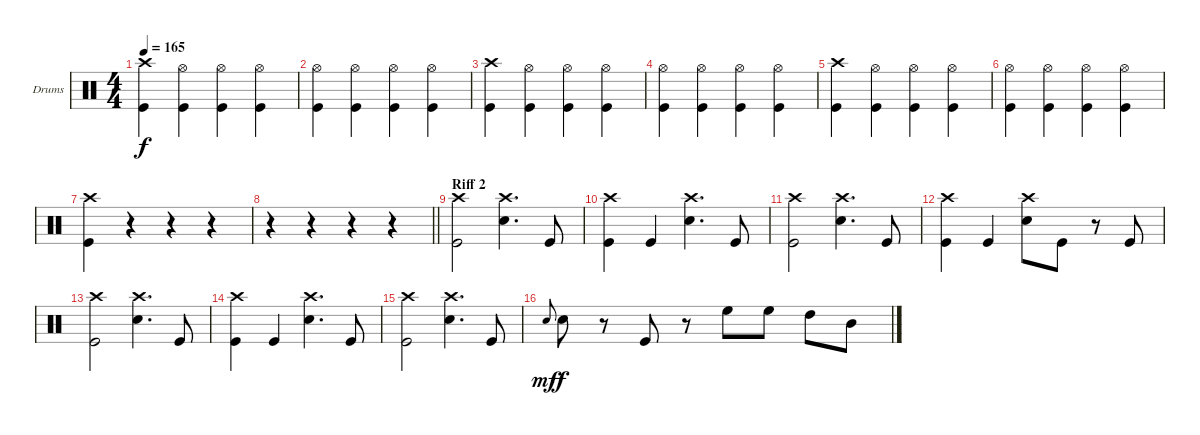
\bracketExtendMode groupsimilarinstruments
\firstSystemTrackNameOrientation horizontal
\otherSystemsTrackNameOrientation horizontal
\track ("Drumkit" "Drums") {instrument percussion}
\staff {score}
\articulation defaults
\ts (4 4)
\tempo 165
\clef neutral
\ks c
("Crash high (hit)" "Kick (hit)").4{dy f} ("Hi-Hat (open)" "Kick (hit)").4 ("Hi-Hat (open)" "Kick (hit)").4 ("Hi-Hat (open)" "Kick (hit)").4 |
("Hi-Hat (open)" "Kick (hit)").4 ("Hi-Hat (open)" "Kick (hit)").4 ("Hi-Hat (open)" "Kick (hit)").4 ("Hi-Hat (open)" "Kick (hit)").4 |
("Crash high (hit)" "Kick (hit)").4 ("Hi-Hat (open)" "Kick (hit)").4 ("Hi-Hat (open)" "Kick (hit)").4 ("Hi-Hat (open)" "Kick (hit)").4 |
("Hi-Hat (open)" "Kick (hit)").4 ("Hi-Hat (open)" "Kick (hit)").4 ("Hi-Hat (open)" "Kick (hit)").4 ("Hi-Hat (open)" "Kick (hit)").4 |
("Crash high (hit)" "Kick (hit)").4 ("Hi-Hat (open)" "Kick (hit)").4 ("Hi-Hat (open)" "Kick (hit)").4 ("Hi-Hat (open)" "Kick (hit)").4 |
("Hi-Hat (open)" "Kick (hit)").4 ("Hi-Hat (open)" "Kick (hit)").4 ("Hi-Hat (open)" "Kick (hit)").4 ("Hi-Hat (open)" "Kick (hit)").4 |
("Crash high (hit)" "Kick (hit)").4 r.4 r.4 r.4 |
\barLineRight lightlight
r.4 r.4 r.4 r.4 |
\section ("" "Riff 2")
("Crash high (hit)" "Kick (hit)").2 ("Crash high (hit)" "Snare (hit) 2").4{d} "Kick (hit)".8 |
("Crash high (hit)" "Kick (hit)").4 "Kick (hit)".4 ("Crash high (hit)" "Snare (hit) 2").4{d} "Kick (hit)".8 |
("Crash high (hit)" "Kick (hit)").2 ("Crash high (hit)" "Snare (hit) 2").4{d} "Kick (hit)".8 |
("Crash high (hit)" "Kick (hit)").4 "Kick (hit)".4 ("Crash high (hit)" "Snare (hit) 2").8 "Kick (hit)".8 r.8 "Kick (hit)".8 |
("Crash high (hit)" "Kick (hit)").2 ("Crash high (hit)" "Snare (hit) 2").4{d} "Kick (hit)".8 |
("Crash high (hit)" "Kick (hit)").4 "Kick (hit)".4 ("Crash high (hit)" "Snare (hit) 2").4{d} "Kick (hit)".8 |
("Crash high (hit)" "Kick (hit)").2 ("Crash high (hit)" "Snare (hit) 2").4{d} "Kick (hit)".8 |
"Snare (hit) 2".8{gr onbeat dy mf} "Snare (hit) 2".8{dy f} r.8 "Kick (hit)".8 r.8 "High Floor Tom (hit)".8 "High Floor Tom (hit)".8 "High Tom (hit)".8 "Mid Tom (hit)".8
